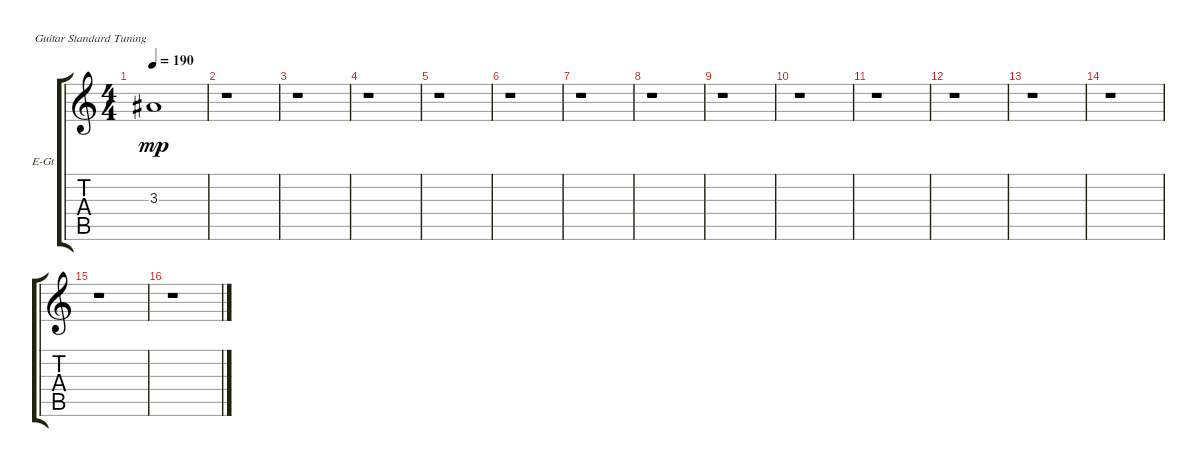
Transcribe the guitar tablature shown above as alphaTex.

\bracketExtendMode groupsimilarinstruments
\firstSystemTrackNameOrientation horizontal
\otherSystemsTrackNameOrientation horizontal
\track ("Ritchie 2" "E-Gt") {instrument overdrivenguitar}
\staff {score tabs}
\tuning (E4 B3 G3 D3 A2 E2)
\ts (4 4)
\tempo 190
\clef g2
\ks c
3.3.1{dy mp} |
r.1 |
r.1 |
r.1 |
r.1 |
r.1 |
r.1 |
r.1 |
r.1 |
r.1 |
r.1 |
r.1 |
r.1 |
r.1 |
r.1 |
r.1
